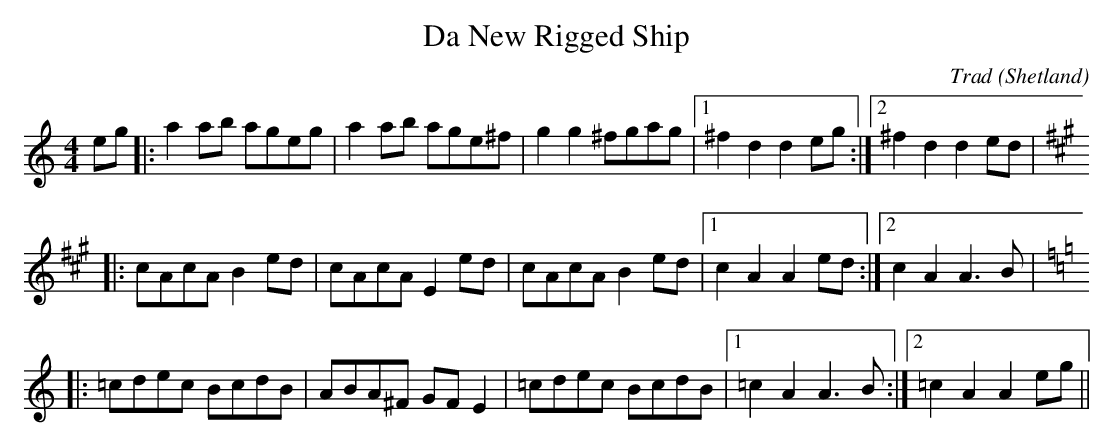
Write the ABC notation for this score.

X:1
T:New Rigged Ship, Da
C:Trad
O:Shetland
M:4/4
E:11
K:C
eg|:a2 ab ageg|a2 ab age^f|g2 g2 ^fgag|1 ^f2 d2 d2 eg:|2 ^f2 d2 d2 ed|*
K:A
|:cAcA B2ed|cAcA E2 ed|cAcA B2ed|1 c2 A2 A2 ed:|2 c2 A2 A3B|*
K:C
|:=cdec BcdB|ABA^F GF E2|=cdec BcdB|1 =c2 A2 A3B:|2 =c2 A2 A2 eg||**
